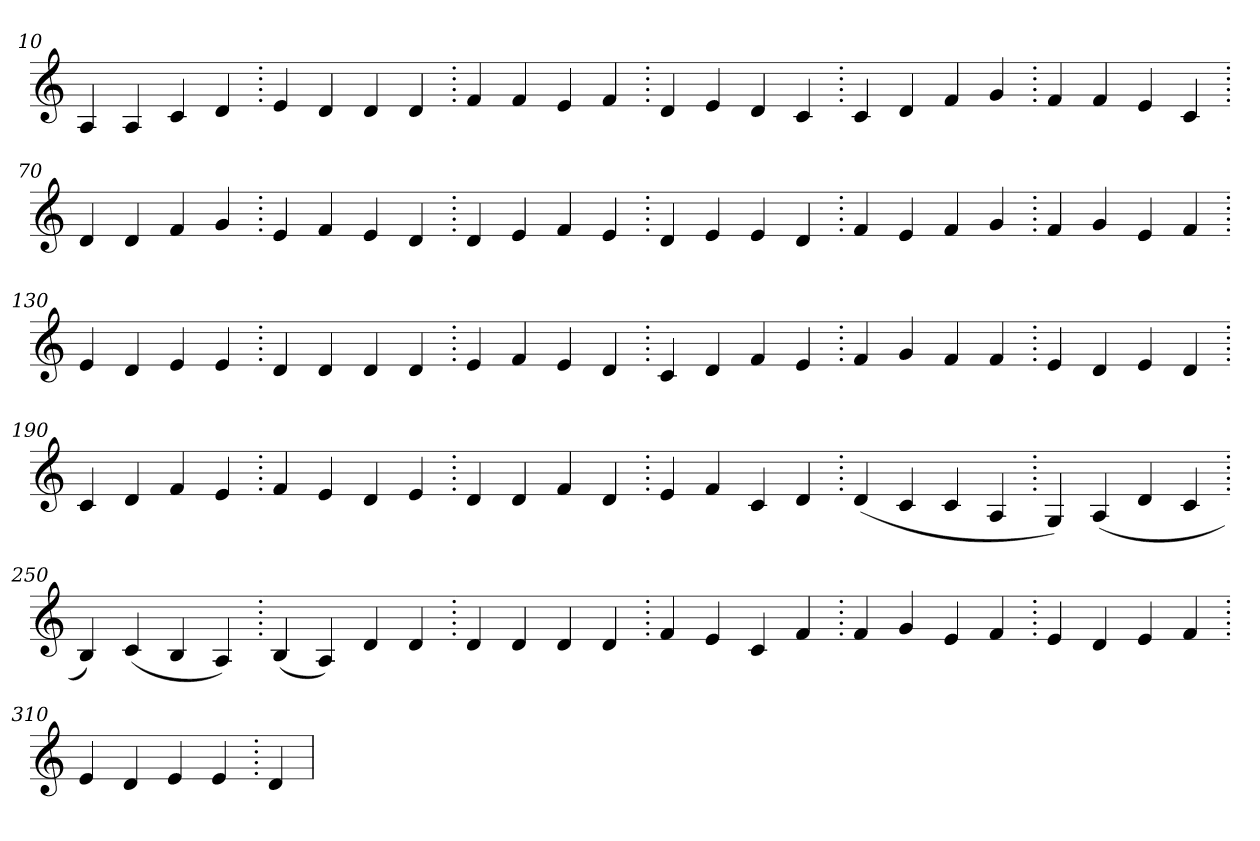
**kern
*part1
*staff1
*clefG2
=10.
4A
4A
4c
4d
=20.
4e
4d
4d
4d
=30.
4f
4f
4e
4f
=40.
4d
4e
4d
4c
=50.
4c
4d
4f
4g
=60.
4f
4f
4e
4c
=70.
4d
4d
4f
4g
=80.
4e
4f
4e
4d
=90.
4d
4e
4f
4e
=100.
4d
4e
4e
4d
=110.
4f
4e
4f
4g
=120.
4f
4g
4e
4f
=130.
4e
4d
4e
4e
=140.
4d
4d
4d
4d
=150.
4e
4f
4e
4d
=160.
4c
4d
4f
4e
=170.
4f
4g
4f
4f
=180.
4e
4d
4e
4d
=190.
4c
4d
4f
4e
=200.
4f
4e
4d
4e
=210.
4d
4d
4f
4d
=220.
4e
4f
4c
4d
=230.
(>4d
4c
4c
4A
=240.
4G)
(>4A
4d
4c
=250.
4B)
(>4c
4B
4A)
=260.
(>4B
4A)
4d
4d
=270.
4d
4d
4d
4d
=280.
4f
4e
4c
4f
=290.
4f
4g
4e
4f
=300.
4e
4d
4e
4f
=310.
4e
4d
4e
4e
=320.
4d
=
*-
